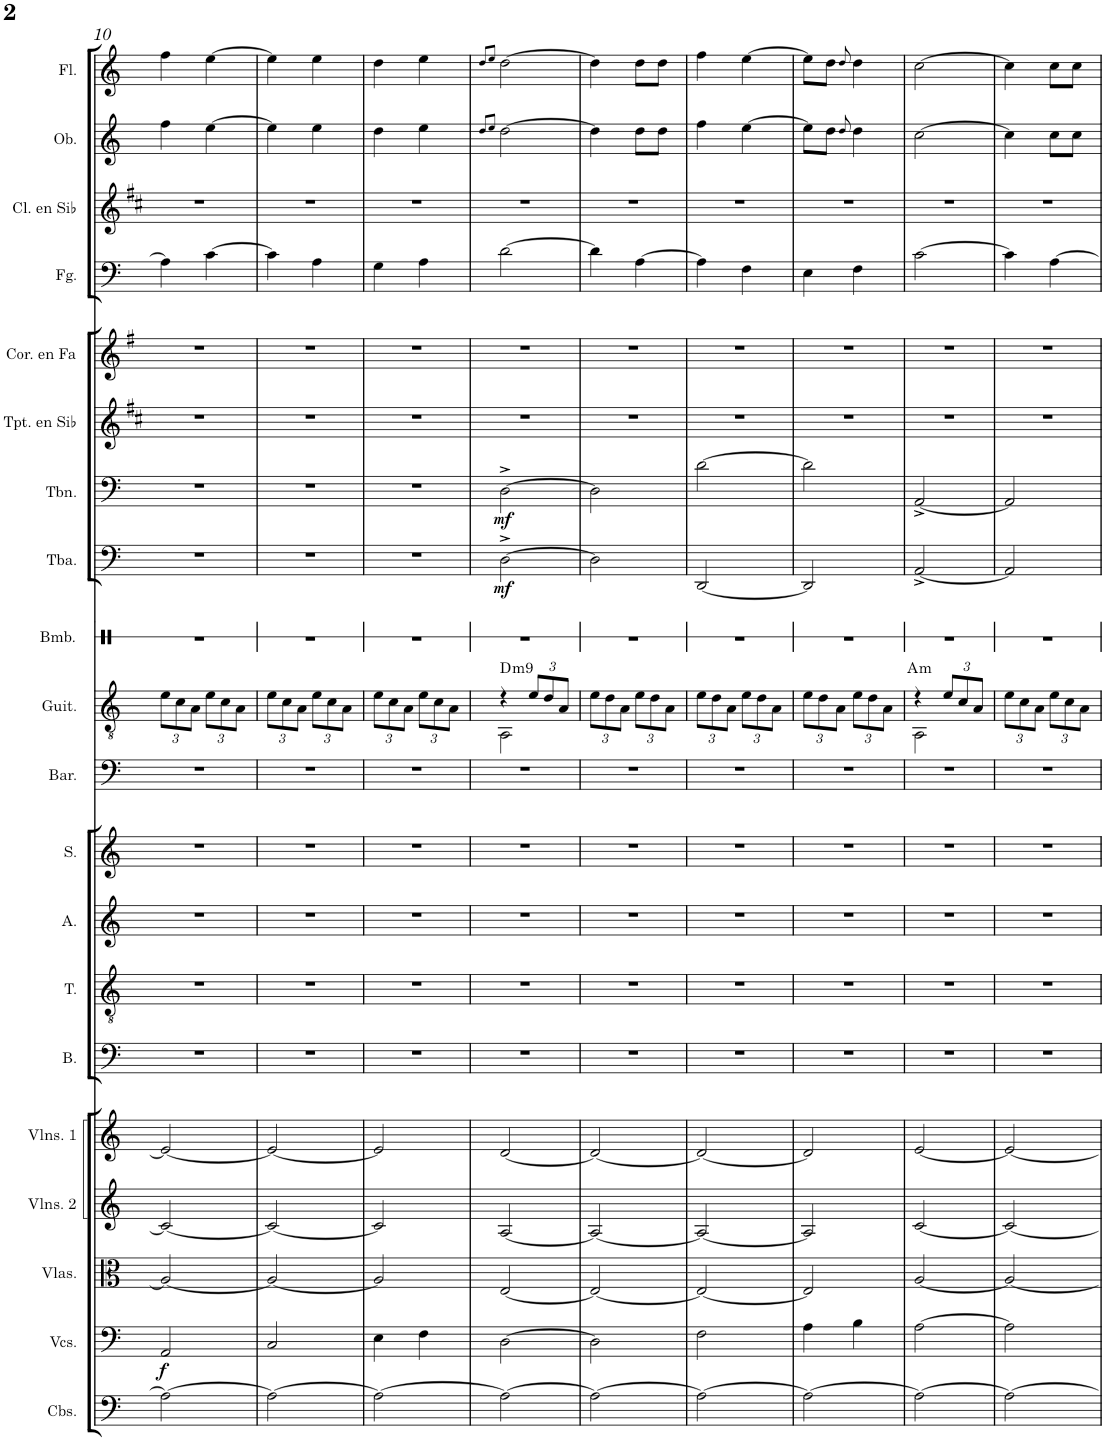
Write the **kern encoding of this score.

**kern	**kern	**dynam	**kern	**kern	**kern	**kern	**kern	**kern	**kern	**kern	**kern	**harte	**kern	**kern	**dynam	**kern	**dynam	**kern	**kern	**kern	**kern	**kern	**kern
*part20	*part19	*part19	*part18	*part17	*part16	*part15	*part14	*part13	*part12	*part11	*part10	*part10	*part9	*part8	*part8	*part7	*part7	*part6	*part5	*part4	*part3	*part2	*part1
*staff20	*staff19	*staff19	*staff18	*staff17	*staff16	*staff15	*staff14	*staff13	*staff12	*staff11	*staff10	*	*staff9	*staff8	*staff8	*staff7	*staff7	*staff6	*staff5	*staff4	*staff3	*staff2	*staff1
*I"Contrabajos	*I"Violonchelos	*	*I"Violas	*I"Violines 2	*I"Violines 1	*I"Bajo	*I"Tenor	*I"Alto	*I"Soprano	*I"Barítono	*I"Guitarra clásica	*	*I"Bombo	*I"Tuba	*	*I"Trombón	*	*I"Trompeta en Sib	*I"Trompa en Fa	*I"Fagot	*I"Clarinete en Sib	*I"Oboe	*I"Flauta
*I'Cbs.	*I'Vcs.	*	*I'Vlas.	*I'Vlns. 2	*I'Vlns. 1	*I'B.	*I'T.	*I'A.	*I'S.	*I'Bar.	*I'Guit.	*	*I'Bmb.	*I'Tba.	*	*I'Tbn.	*	*I'Tpt. en Sib	*	*I'Fg.	*I'Cl. en Sib	*I'Ob.	*I'Fl.
!!LO:PB:g=z
*clefF4	*clefF4	*	*clefC3	*clefG2	*clefG2	*clefF4	*clefGv2	*clefG2	*clefG2	*clefF4	*clefGv2	*	*clefX	*clefF4	*	*clefF4	*	*clefG2	*clefG2	*clefF4	*clefG2	*clefG2	*clefG2
*Trd7c12	*	*	*	*	*	*	*	*	*	*	*	*	*	*	*	*	*	*Trd1c2	*Trd4c7	*	*Trd1c2	*	*
*k[]	*k[]	*	*k[]	*k[]	*k[]	*k[]	*k[]	*k[]	*k[]	*k[]	*k[]	*	*k[]	*k[]	*	*k[]	*	*k[f#c#]	*k[f#]	*k[]	*k[f#c#]	*k[]	*k[]
*M2/4	*M2/4	*	*M2/4	*M2/4	*M2/4	*M2/4	*M2/4	*M2/4	*M2/4	*M2/4	*M2/4	*	*M2/4	*M2/4	*	*M2/4	*	*M2/4	*M2/4	*M2/4	*M2/4	*M2/4	*M2/4
*	*	*	*	*	*	*	*	*	*	*	*Xbrackettup	*	*	*	*	*	*	*	*	*	*	*	*
=10	=10	=10	=10	=10	=10	=10	=10	=10	=10	=10	=10	=10	=10	=10	=10	=10	=10	=10	=10	=10	=10	=10	=10
!	!	!LO:DY:b	!	!	!	!	!	!	!	!	!	!	!	!	!	!	!	!	!	!	!	!	!
2A\_	2AA/	f	2A/_	2c/_	2e/_	2r	2r	2r	2r	2r	12e\L	.	2r	2r	.	2r	.	2r	2r	4A\]	2r	4ff\	4ff\
.	.	.	.	.	.	.	.	.	.	.	12c\	.	.	.	.	.	.	.	.	.	.	.	.
.	.	.	.	.	.	.	.	.	.	.	12A\J	.	.	.	.	.	.	.	.	.	.	.	.
.	.	.	.	.	.	.	.	.	.	.	12e\L	.	.	.	.	.	.	.	.	[4c\	.	[4ee\	[4ee\
.	.	.	.	.	.	.	.	.	.	.	12c\	.	.	.	.	.	.	.	.	.	.	.	.
.	.	.	.	.	.	.	.	.	.	.	12A\J	.	.	.	.	.	.	.	.	.	.	.	.
=11	=11	=11	=11	=11	=11	=11	=11	=11	=11	=11	=11	=11	=11	=11	=11	=11	=11	=11	=11	=11	=11	=11	=11
2A\_	2C/	.	2A/_	2c/_	2e/_	2r	2r	2r	2r	2r	12e\L	.	2r	2r	.	2r	.	2r	2r	4c\]	2r	4ee\]	4ee\]
.	.	.	.	.	.	.	.	.	.	.	12c\	.	.	.	.	.	.	.	.	.	.	.	.
.	.	.	.	.	.	.	.	.	.	.	12A\J	.	.	.	.	.	.	.	.	.	.	.	.
.	.	.	.	.	.	.	.	.	.	.	12e\L	.	.	.	.	.	.	.	.	4A\	.	4ee\	4ee\
.	.	.	.	.	.	.	.	.	.	.	12c\	.	.	.	.	.	.	.	.	.	.	.	.
.	.	.	.	.	.	.	.	.	.	.	12A\J	.	.	.	.	.	.	.	.	.	.	.	.
=12	=12	=12	=12	=12	=12	=12	=12	=12	=12	=12	=12	=12	=12	=12	=12	=12	=12	=12	=12	=12	=12	=12	=12
2A\_	4E\	.	2A/]	2c/]	2e/]	2r	2r	2r	2r	2r	12e\L	.	2r	2r	.	2r	.	2r	2r	4G\	2r	4dd\	4dd\
.	.	.	.	.	.	.	.	.	.	.	12c\	.	.	.	.	.	.	.	.	.	.	.	.
.	.	.	.	.	.	.	.	.	.	.	12A\J	.	.	.	.	.	.	.	.	.	.	.	.
.	4F\	.	.	.	.	.	.	.	.	.	12e\L	.	.	.	.	.	.	.	.	4A\	.	4ee\	4ee\
.	.	.	.	.	.	.	.	.	.	.	12c\	.	.	.	.	.	.	.	.	.	.	.	.
.	.	.	.	.	.	.	.	.	.	.	12A\J	.	.	.	.	.	.	.	.	.	.	.	.
=13	=13	=13	=13	=13	=13	=13	=13	=13	=13	=13	=13	=13	=13	=13	=13	=13	=13	=13	=13	=13	=13	=13	=13
.	.	.	.	.	.	.	.	.	.	.	.	.	.	.	.	.	.	.	.	.	.	8qdd/L	8qdd/L
.	.	.	.	.	.	.	.	.	.	.	.	.	.	.	.	.	.	.	.	.	.	8qee/J	8qee/J
*	*	*	*	*	*	*	*	*	*	*	*^	*	*	*	*	*	*	*	*	*	*	*	*
!	!	!	!	!	!	!	!	!	!	!	!	!	!LO:H:kt=m9	!	!	!LO:DY:b	!	!LO:DY:b	!	!	!	!	!	!
2A\_	[2D\	.	[2E/	[2A/	[2d/	2r	2r	2r	2r	2r	4r	2AA\	D:min9	2r	[2D^\	mf	[2D^\	mf	2r	2r	[2d\	2r	[2dd\	[2dd\
.	.	.	.	.	.	.	.	.	.	.	12e/L	.	.	.	.	.	.	.	.	.	.	.	.	.
.	.	.	.	.	.	.	.	.	.	.	12d/	.	.	.	.	.	.	.	.	.	.	.	.	.
.	.	.	.	.	.	.	.	.	.	.	12A/J	.	.	.	.	.	.	.	.	.	.	.	.	.
*	*	*	*	*	*	*	*	*	*	*	*v	*v	*	*	*	*	*	*	*	*	*	*	*	*
=14	=14	=14	=14	=14	=14	=14	=14	=14	=14	=14	=14	=14	=14	=14	=14	=14	=14	=14	=14	=14	=14	=14	=14
2A\_	2D\]	.	2E/_	2A/_	2d/_	2r	2r	2r	2r	2r	12e\L	.	2r	2D\]	.	2D\]	.	2r	2r	4d\]	2r	4dd\]	4dd\]
.	.	.	.	.	.	.	.	.	.	.	12d\	.	.	.	.	.	.	.	.	.	.	.	.
.	.	.	.	.	.	.	.	.	.	.	12A\J	.	.	.	.	.	.	.	.	.	.	.	.
.	.	.	.	.	.	.	.	.	.	.	12e\L	.	.	.	.	.	.	.	.	[4A\	.	8dd\L	8dd\L
.	.	.	.	.	.	.	.	.	.	.	12d\	.	.	.	.	.	.	.	.	.	.	.	.
.	.	.	.	.	.	.	.	.	.	.	.	.	.	.	.	.	.	.	.	.	.	8dd\J	8dd\J
.	.	.	.	.	.	.	.	.	.	.	12A\J	.	.	.	.	.	.	.	.	.	.	.	.
=15	=15	=15	=15	=15	=15	=15	=15	=15	=15	=15	=15	=15	=15	=15	=15	=15	=15	=15	=15	=15	=15	=15	=15
2A\_	2F\	.	2E/_	2A/_	2d/_	2r	2r	2r	2r	2r	12e\L	.	2r	[2DD/	.	[2d\	.	2r	2r	4A\]	2r	4ff\	4ff\
.	.	.	.	.	.	.	.	.	.	.	12d\	.	.	.	.	.	.	.	.	.	.	.	.
.	.	.	.	.	.	.	.	.	.	.	12A\J	.	.	.	.	.	.	.	.	.	.	.	.
.	.	.	.	.	.	.	.	.	.	.	12e\L	.	.	.	.	.	.	.	.	4F\	.	[4ee\	[4ee\
.	.	.	.	.	.	.	.	.	.	.	12d\	.	.	.	.	.	.	.	.	.	.	.	.
.	.	.	.	.	.	.	.	.	.	.	12A\J	.	.	.	.	.	.	.	.	.	.	.	.
=16	=16	=16	=16	=16	=16	=16	=16	=16	=16	=16	=16	=16	=16	=16	=16	=16	=16	=16	=16	=16	=16	=16	=16
2A\_	4A\	.	2E/]	2A/]	2d/]	2r	2r	2r	2r	2r	12e\L	.	2r	2DD/]	.	2d\]	.	2r	2r	4E\	2r	8ee\L]	8ee\L]
.	.	.	.	.	.	.	.	.	.	.	12d\	.	.	.	.	.	.	.	.	.	.	.	.
.	.	.	.	.	.	.	.	.	.	.	.	.	.	.	.	.	.	.	.	.	.	8dd\J	8dd\J
.	.	.	.	.	.	.	.	.	.	.	12A\J	.	.	.	.	.	.	.	.	.	.	.	.
.	.	.	.	.	.	.	.	.	.	.	.	.	.	.	.	.	.	.	.	.	.	8qdd/	8qdd/
.	4B\	.	.	.	.	.	.	.	.	.	12e\L	.	.	.	.	.	.	.	.	4F\	.	4dd\	4dd\
.	.	.	.	.	.	.	.	.	.	.	12d\	.	.	.	.	.	.	.	.	.	.	.	.
.	.	.	.	.	.	.	.	.	.	.	12A\J	.	.	.	.	.	.	.	.	.	.	.	.
=17	=17	=17	=17	=17	=17	=17	=17	=17	=17	=17	=17	=17	=17	=17	=17	=17	=17	=17	=17	=17	=17	=17	=17
*	*	*	*	*	*	*	*	*	*	*	*^	*	*	*	*	*	*	*	*	*	*	*	*
!	!	!	!	!	!	!	!	!	!	!	!	!	!LO:H:kt=m	!	!	!	!	!	!	!	!	!	!	!
2A\_	[2A\	.	[2A/	[2c/	[2e/	2r	2r	2r	2r	2r	4r	2AA\	A:min	2r	[2AA^/	.	[2AA^/	.	2r	2r	[2c\	2r	[2cc\	[2cc\
.	.	.	.	.	.	.	.	.	.	.	12e/L	.	.	.	.	.	.	.	.	.	.	.	.	.
.	.	.	.	.	.	.	.	.	.	.	12c/	.	.	.	.	.	.	.	.	.	.	.	.	.
.	.	.	.	.	.	.	.	.	.	.	12A/J	.	.	.	.	.	.	.	.	.	.	.	.	.
*	*	*	*	*	*	*	*	*	*	*	*v	*v	*	*	*	*	*	*	*	*	*	*	*	*
=18	=18	=18	=18	=18	=18	=18	=18	=18	=18	=18	=18	=18	=18	=18	=18	=18	=18	=18	=18	=18	=18	=18	=18
2A\_	2A\]	.	2A/_	2c/_	2e/_	2r	2r	2r	2r	2r	12e\L	.	2r	2AA/]	.	2AA/]	.	2r	2r	4c\]	2r	4cc\]	4cc\]
.	.	.	.	.	.	.	.	.	.	.	12c\	.	.	.	.	.	.	.	.	.	.	.	.
.	.	.	.	.	.	.	.	.	.	.	12A\J	.	.	.	.	.	.	.	.	.	.	.	.
.	.	.	.	.	.	.	.	.	.	.	12e\L	.	.	.	.	.	.	.	.	[4A\	.	8cc\L	8cc\L
.	.	.	.	.	.	.	.	.	.	.	12c\	.	.	.	.	.	.	.	.	.	.	.	.
.	.	.	.	.	.	.	.	.	.	.	.	.	.	.	.	.	.	.	.	.	.	8cc\J	8cc\J
.	.	.	.	.	.	.	.	.	.	.	12A\J	.	.	.	.	.	.	.	.	.	.	.	.
=	=	=	=	=	=	=	=	=	=	=	=	=	=	=	=	=	=	=	=	=	=	=	=
*-	*-	*-	*-	*-	*-	*-	*-	*-	*-	*-	*-	*-	*-	*-	*-	*-	*-	*-	*-	*-	*-	*-	*-
